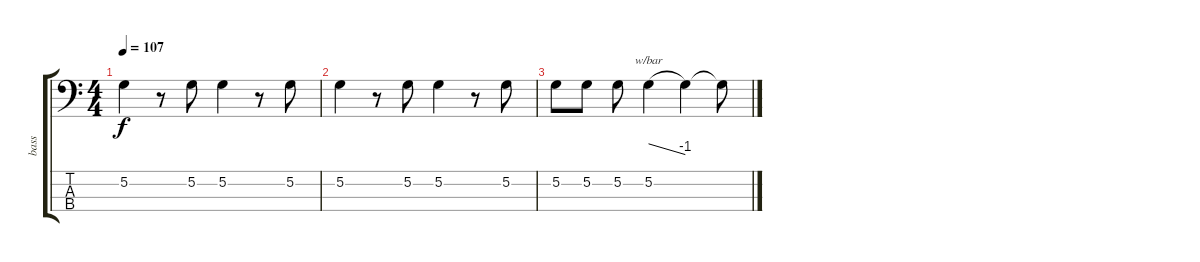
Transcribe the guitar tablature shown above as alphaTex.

\track ("bass" "bass") {instrument electricbassfinger}
\staff {score tabs}
\tuning (G2 D2 A1 E1) {hide}
\ts (4 4)
\tempo 107
\clef f4
\ks c
5.2.4{dy f} r.8 5.2.8 5.2.4 r.8 5.2.8 |
5.2.4 r.8 5.2.8 5.2.4 r.8 5.2.8 |
5.2.8 5.2.8 5.2.8 5.2.4{tbe (dive default 0 0 60 -4)} 5.2{t}.4 5.2{t}.8
